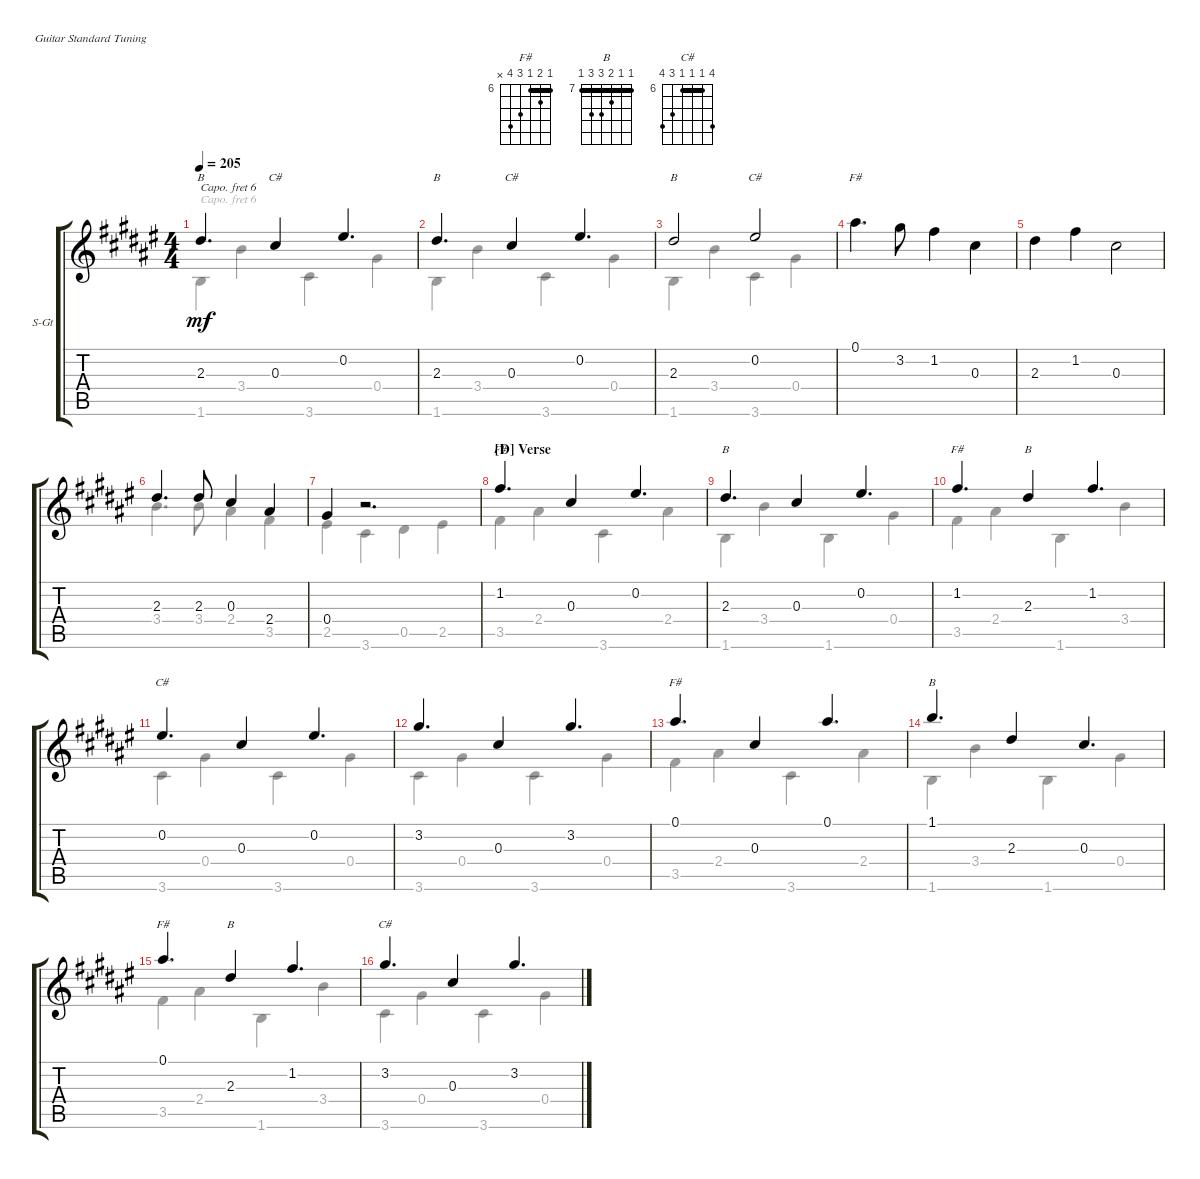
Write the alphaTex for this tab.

\defaultSystemsLayout 4
\bracketExtendMode groupsimilarinstruments
\firstSystemTrackNameOrientation horizontal
\otherSystemsTrackNameOrientation horizontal
\track ("Paul's Guitar" "S-Gt") {instrument acousticguitarsteel}
\staff {score tabs}
\capo 6
\tuning (E4 B3 G3 D3 A2 E2)
\chord ("F#" 6 7 6 8 9 9) {firstfret 6}
\chord ("B" 7 7 8 9 9 7) {firstfret 7 barre (7 7)}
\chord ("F#" 6 7 6 8 9 x) {firstfret 6 barre 6}
\chord ("C#" 9 6 6 6 8 9) {firstfret 6 barre (6 6)}
\voice
\ts (4 4)
\tempo 205
\clef g2
\ks f#
2.3.4{d ch "B" dy mf} 0.3.4{ch "C#"} 0.2.4{d} |
2.3.4{d ch "B"} 0.3.4{ch "C#"} 0.2.4{d} |
2.3.2{ch "B"} 0.2.2{ch "C#"} |
0.1.4{d ch "F#"} 3.2.8 1.2.4 0.3.4 |
2.3.4 1.2.4 0.3.2 |
2.3.4{d} 2.3.8 0.3.4 2.4.4 |
0.4.4 r.2{d} |
\section ("D" "Verse")
1.2.4{d ch "F#"} 0.3.4 0.2.4{d} |
2.3.4{d ch "B"} 0.3.4 0.2.4{d} |
1.2.4{d ch "F#"} 2.3.4{ch "B"} 1.2.4{d} |
0.2.4{d ch "C#"} 0.3.4 0.2.4{d} |
3.2.4{d} 0.3.4 3.2.4{d} |
0.1.4{d ch "F#"} 0.3.4 0.1.4{d} |
1.1.4{d ch "B"} 2.3.4 0.3.4{d} |
0.1.4{d ch "F#"} 2.3.4{ch "B"} 1.2.4{d} |
3.2.4{d ch "C#"} 0.3.4 3.2.4{d}
\voice
\clef g2
\ottava regular
\simile none
\ks f#
1.6.4{dy mf} 3.4.4 3.6.4 0.4.4 |
1.6.4 3.4.4 3.6.4 0.4.4 |
1.6.4 3.4.4 3.6.4 0.4.4 |
|
|
3.4.4{d} 3.4.8 2.4.4 3.5.4 |
2.5.4 3.6.4 0.5.4 2.5.4 |
3.5.4 2.4.4 3.6.4 2.4.4 |
1.6.4 3.4.4 1.6.4 0.4.4 |
3.5.4 2.4.4 1.6.4 3.4.4 |
3.6.4 0.4.4 3.6.4 0.4.4 |
3.6.4 0.4.4 3.6.4 0.4.4 |
3.5.4 2.4.4 3.6.4 2.4.4 |
1.6.4 3.4.4 1.6.4 0.4.4 |
3.5.4 2.4.4 1.6.4 3.4.4 |
3.6.4 0.4.4 3.6.4 0.4.4
